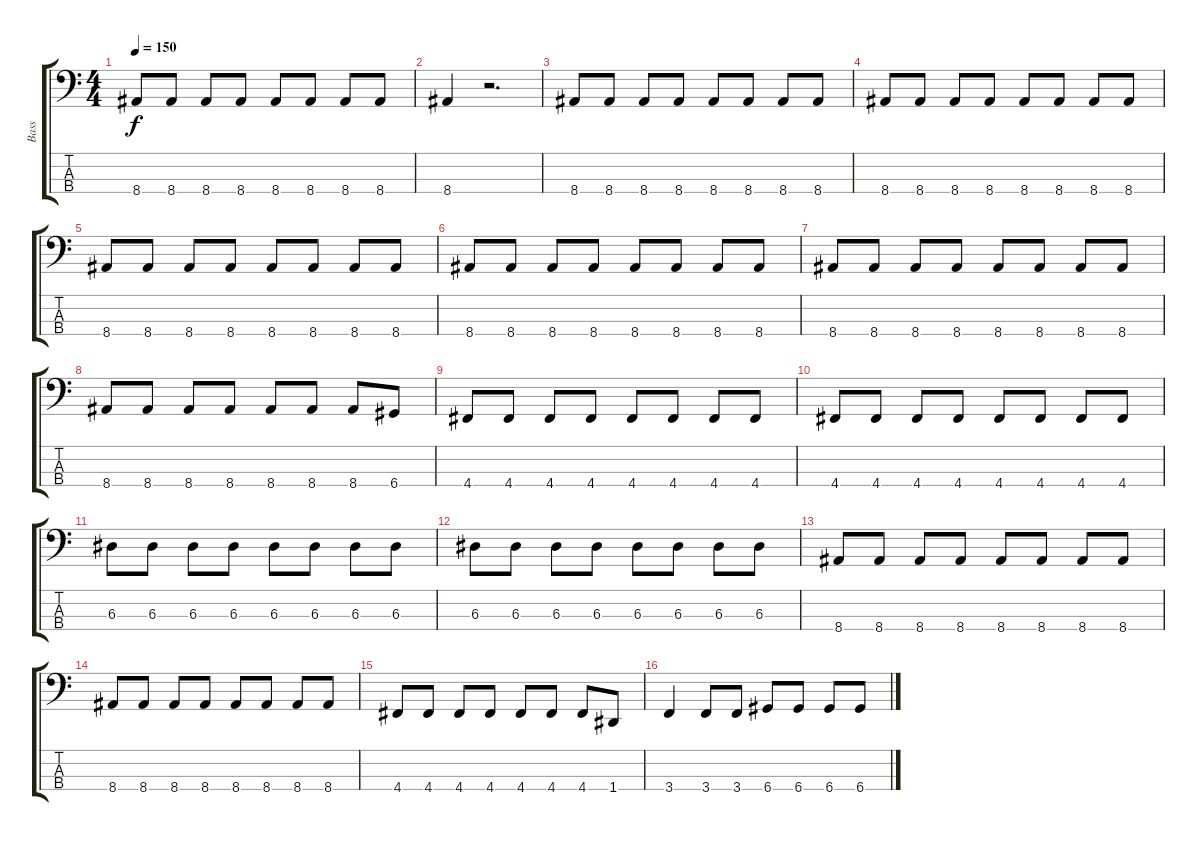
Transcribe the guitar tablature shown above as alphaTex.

\track ("Bass" "Bass") {instrument electricbassfinger}
\staff {score tabs}
\tuning (G2 D2 A1 D1) {hide}
\ts (4 4)
\tempo 150
\clef f4
\ks c
8.4.8{dy f} 8.4.8 8.4.8 8.4.8 8.4.8 8.4.8 8.4.8 8.4.8 |
8.4.4 r.2{d} |
8.4.8 8.4.8 8.4.8 8.4.8 8.4.8 8.4.8 8.4.8 8.4.8 |
8.4.8 8.4.8 8.4.8 8.4.8 8.4.8 8.4.8 8.4.8 8.4.8 |
8.4.8 8.4.8 8.4.8 8.4.8 8.4.8 8.4.8 8.4.8 8.4.8 |
8.4.8 8.4.8 8.4.8 8.4.8 8.4.8 8.4.8 8.4.8 8.4.8 |
8.4.8 8.4.8 8.4.8 8.4.8 8.4.8 8.4.8 8.4.8 8.4.8 |
8.4.8 8.4.8 8.4.8 8.4.8 8.4.8 8.4.8 8.4.8 6.4.8 |
4.4.8 4.4.8 4.4.8 4.4.8 4.4.8 4.4.8 4.4.8 4.4.8 |
4.4.8 4.4.8 4.4.8 4.4.8 4.4.8 4.4.8 4.4.8 4.4.8 |
6.3.8 6.3.8 6.3.8 6.3.8 6.3.8 6.3.8 6.3.8 6.3.8 |
6.3.8 6.3.8 6.3.8 6.3.8 6.3.8 6.3.8 6.3.8 6.3.8 |
8.4.8 8.4.8 8.4.8 8.4.8 8.4.8 8.4.8 8.4.8 8.4.8 |
8.4.8 8.4.8 8.4.8 8.4.8 8.4.8 8.4.8 8.4.8 8.4.8 |
4.4.8 4.4.8 4.4.8 4.4.8 4.4.8 4.4.8 4.4.8 1.4.8 |
3.4.4 3.4.8 3.4.8 6.4.8 6.4.8 6.4.8 6.4.8
